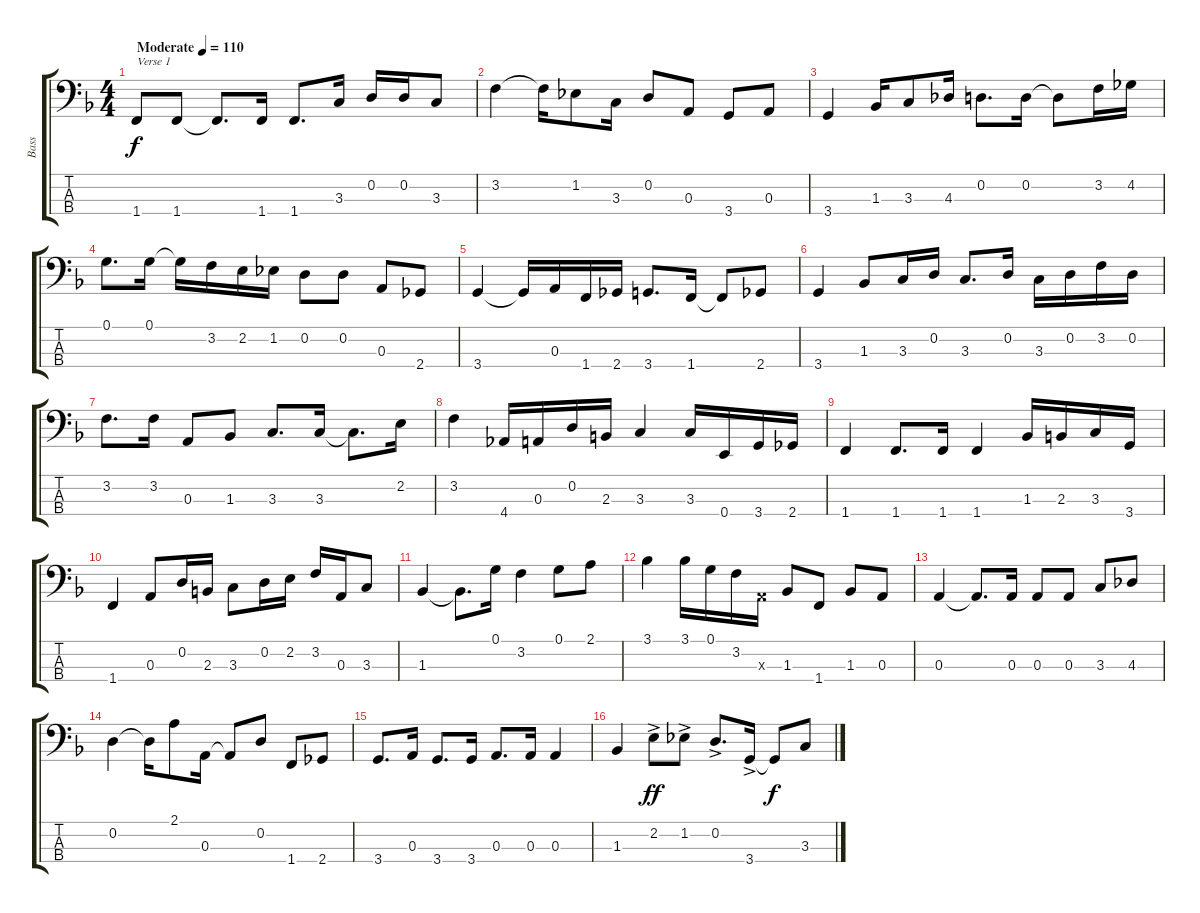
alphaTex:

\track ("Bass" "Bass") {instrument electricbassfinger}
\staff {score tabs}
\tuning (G2 D2 A1 E1) {hide}
\ts (4 4)
\tempo (110 "Moderate")
\clef f4
\ks f
1.4.8{txt "Verse 1" dy f instrument electricbassfinger} 1.4.8 1.4{t}.8{d} 1.4.16 1.4.8{d} 3.3.16 0.2.16 0.2.16 3.3.8 |
3.2.4 3.2{t}.16 1.2.8 3.3.16 0.2.8 0.3.8 3.4.8 0.3.8 |
3.4.4 1.3.16 3.3.8 4.3.16 0.2.8{d} 0.2.16 0.2{t}.8 3.2.16 4.2.16 |
0.1.8{d} 0.1.16 0.1{t}.16 3.2.16 2.2.16 1.2.16 0.2.8 0.2.8 0.3.8 2.4.8 |
3.4.4 3.4{t}.16 0.3.16 1.4.16 2.4.16 3.4.8{d} 1.4.16 1.4{t}.8 2.4.8 |
3.4.4 1.3.8 3.3.16 0.2.16 3.3.8{d} 0.2.16 3.3.16 0.2.16 3.2.16 0.2.16 |
3.2.8{d} 3.2.16 0.3.8 1.3.8 3.3.8{d} 3.3.16 3.3{t}.8{d} 2.2.16 |
3.2.4 4.4.16 0.3.16 0.2.16 2.3.16 3.3.4 3.3.16 0.4.16 3.4.16 2.4.16 |
1.4.4 1.4.8{d} 1.4.16 1.4.4 1.3.16 2.3.16 3.3.16 3.4.16 |
1.4.4 0.3.8 0.2.16 2.3.16 3.3.8 0.2.16 2.2.16 3.2.16 0.3.16 3.3.8 |
1.3.4 1.3{t}.8{d} 0.1.16 3.2.4 0.1.8 2.1.8 |
3.1.4 3.1.16 0.1.16 3.2.16 0.3{x}.16 1.3.8 1.4.8 1.3.8 0.3.8 |
0.3.4 0.3{t}.8{d} 0.3.16 0.3.8 0.3.8 3.3.8 4.3.8 |
0.2.4 0.2{t}.16 2.1.8 0.3.16 0.3{t}.8 0.2.8 1.4.8 2.4.8 |
3.4.8{d} 0.3.16 3.4.8{d} 3.4.16 0.3.8{d} 0.3.16 0.3.4 |
1.3.4 2.2{ac}.8{dy ff} 1.2{ac}.8 0.2{ac}.8{d} 3.4{ac}.16 3.4{t}.8{dy f} 3.3.8
